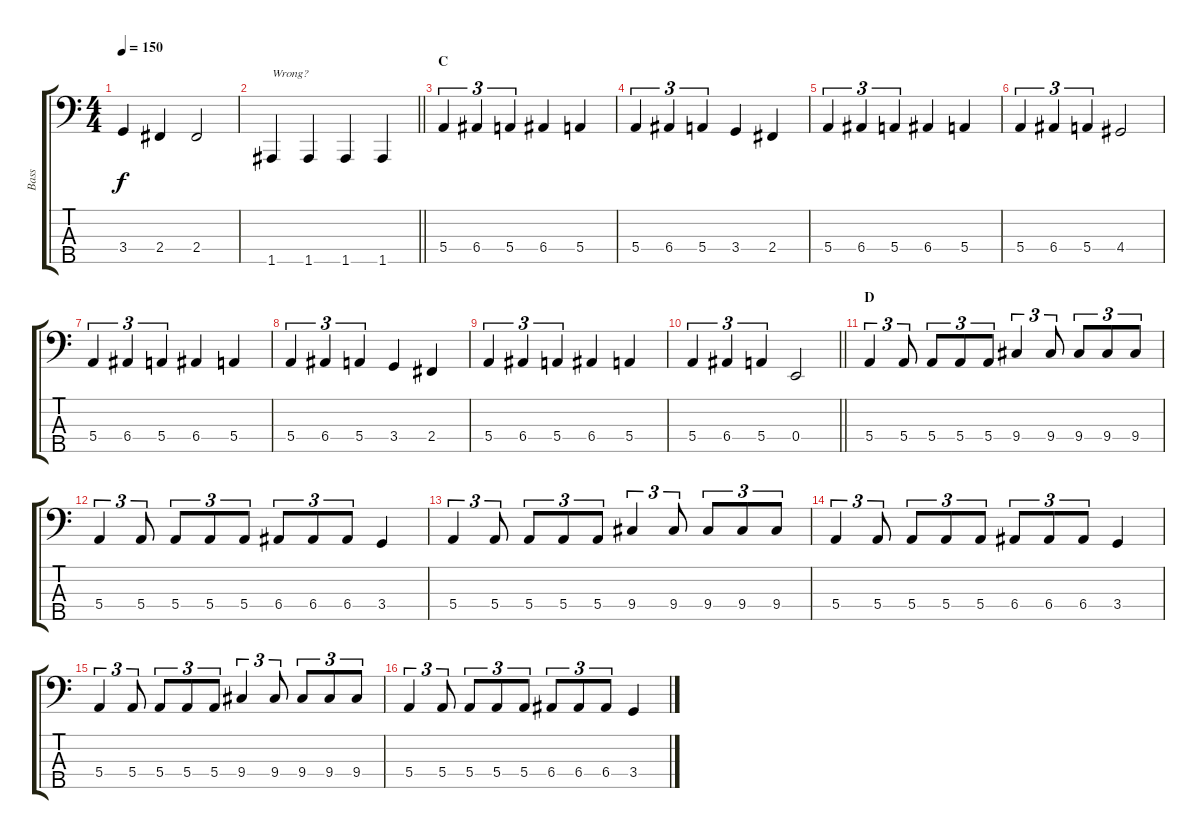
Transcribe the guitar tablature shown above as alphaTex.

\track ("Bass" "Bass") {mute instrument electricbassfinger}
\staff {score tabs}
\tuning (G2 D2 A1 E1 A0) {hide}
\ts (4 4)
\tempo 150
\clef f4
\ks c
3.4.4{dy f} 2.4.4 2.4.2 |
\barLineRight lightlight
1.5.4{txt "Wrong?"} 1.5.4 1.5.4 1.5.4 |
\section ("" "C")
5.4.4{tu (3 2)} 6.4.4{tu (3 2)} 5.4.4{tu (3 2)} 6.4.4 5.4.4 |
5.4.4{tu (3 2)} 6.4.4{tu (3 2)} 5.4.4{tu (3 2)} 3.4.4 2.4.4 |
5.4.4{tu (3 2)} 6.4.4{tu (3 2)} 5.4.4{tu (3 2)} 6.4.4 5.4.4 |
5.4.4{tu (3 2)} 6.4.4{tu (3 2)} 5.4.4{tu (3 2)} 4.4.2 |
5.4.4{tu (3 2)} 6.4.4{tu (3 2)} 5.4.4{tu (3 2)} 6.4.4 5.4.4 |
5.4.4{tu (3 2)} 6.4.4{tu (3 2)} 5.4.4{tu (3 2)} 3.4.4 2.4.4 |
5.4.4{tu (3 2)} 6.4.4{tu (3 2)} 5.4.4{tu (3 2)} 6.4.4 5.4.4 |
\barLineRight lightlight
5.4.4{tu (3 2)} 6.4.4{tu (3 2)} 5.4.4{tu (3 2)} 0.4.2 |
\section ("" "D")
5.4.4{tu (3 2)} 5.4.8{tu (3 2)} 5.4.8{tu (3 2)} 5.4.8{tu (3 2)} 5.4.8{tu (3 2)} 9.4.4{tu (3 2)} 9.4.8{tu (3 2)} 9.4.8{tu (3 2)} 9.4.8{tu (3 2)} 9.4.8{tu (3 2)} |
5.4.4{tu (3 2)} 5.4.8{tu (3 2)} 5.4.8{tu (3 2)} 5.4.8{tu (3 2)} 5.4.8{tu (3 2)} 6.4.8{tu (3 2)} 6.4.8{tu (3 2)} 6.4.8{tu (3 2)} 3.4.4 |
5.4.4{tu (3 2)} 5.4.8{tu (3 2)} 5.4.8{tu (3 2)} 5.4.8{tu (3 2)} 5.4.8{tu (3 2)} 9.4.4{tu (3 2)} 9.4.8{tu (3 2)} 9.4.8{tu (3 2)} 9.4.8{tu (3 2)} 9.4.8{tu (3 2)} |
5.4.4{tu (3 2)} 5.4.8{tu (3 2)} 5.4.8{tu (3 2)} 5.4.8{tu (3 2)} 5.4.8{tu (3 2)} 6.4.8{tu (3 2)} 6.4.8{tu (3 2)} 6.4.8{tu (3 2)} 3.4.4 |
5.4.4{tu (3 2)} 5.4.8{tu (3 2)} 5.4.8{tu (3 2)} 5.4.8{tu (3 2)} 5.4.8{tu (3 2)} 9.4.4{tu (3 2)} 9.4.8{tu (3 2)} 9.4.8{tu (3 2)} 9.4.8{tu (3 2)} 9.4.8{tu (3 2)} |
5.4.4{tu (3 2)} 5.4.8{tu (3 2)} 5.4.8{tu (3 2)} 5.4.8{tu (3 2)} 5.4.8{tu (3 2)} 6.4.8{tu (3 2)} 6.4.8{tu (3 2)} 6.4.8{tu (3 2)} 3.4.4
